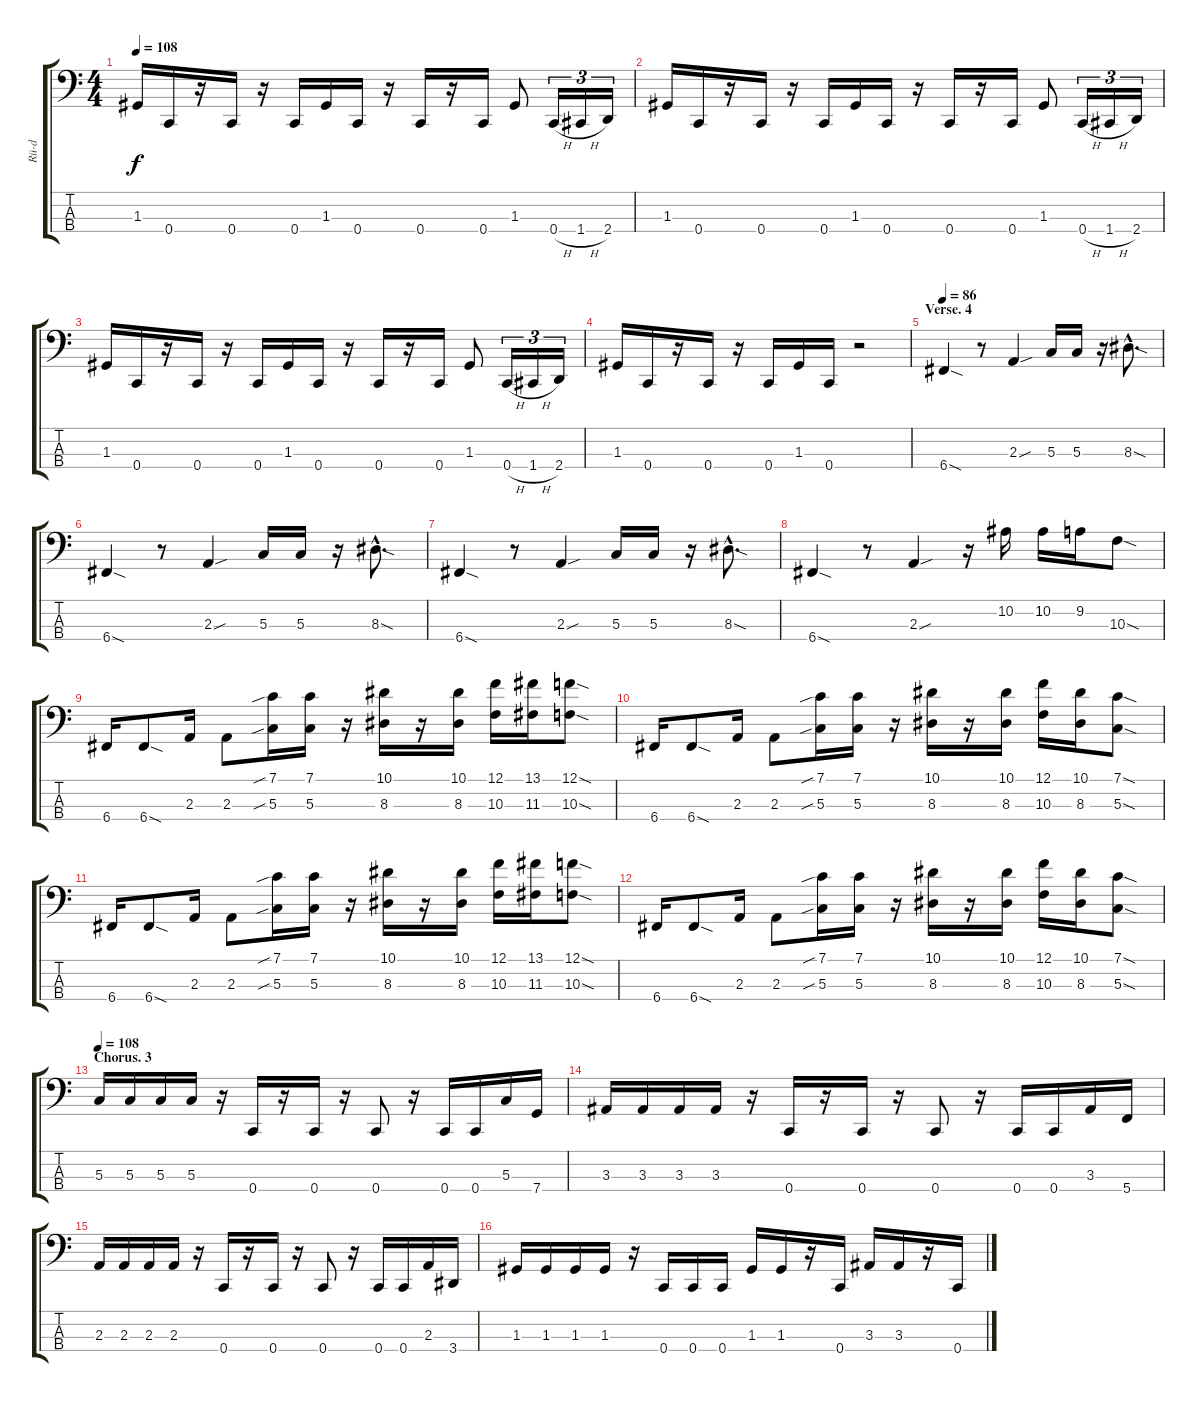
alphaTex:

\track ("Rü-d" "Rü-d") {instrument electricbassfinger}
\staff {score tabs}
\tuning (F2 C2 G1 C1) {hide}
\ts (4 4)
\tempo 108
\clef f4
\ks c
1.3.16{dy f} 0.4.16 r.16 0.4.16 r.16 0.4.16 1.3.16 0.4.16 r.16 0.4.16 r.16 0.4.16 1.3.8 0.4{h}.16{tu (3 2)} 1.4{h}.16{tu (3 2)} 2.4.16{tu (3 2)} |
1.3.16 0.4.16 r.16 0.4.16 r.16 0.4.16 1.3.16 0.4.16 r.16 0.4.16 r.16 0.4.16 1.3.8 0.4{h}.16{tu (3 2)} 1.4{h}.16{tu (3 2)} 2.4.16{tu (3 2)} |
1.3.16 0.4.16 r.16 0.4.16 r.16 0.4.16 1.3.16 0.4.16 r.16 0.4.16 r.16 0.4.16 1.3.8 0.4{h}.16{tu (3 2)} 1.4{h}.16{tu (3 2)} 2.4.16{tu (3 2)} |
1.3.16 0.4.16 r.16 0.4.16 r.16 0.4.16 1.3.16 0.4.16 r.2 |
\section ("" "Verse. 4")
\tempo 86
6.4{sod}.4 r.8 2.3{sou}.4 5.3.16 5.3.16 r.16 8.3{sod hac}.8{d} |
6.4{sod}.4 r.8 2.3{sou}.4 5.3.16 5.3.16 r.16 8.3{sod hac}.8{d} |
6.4{sod}.4 r.8 2.3{sou}.4 5.3.16 5.3.16 r.16 8.3{sod hac}.8{d} |
6.4{sod}.4 r.8 2.3{sou}.4 r.16 10.2.16 10.2.16 9.2.16 10.3{sod}.8 |
6.4.16 6.4{sod}.8 2.3.16 2.3.8 (7.1{sib} 5.3{sib}).16 (7.1 5.3).16 r.16 (10.1 8.3).16 r.16 (10.1 8.3).16 (12.1 10.3).16 (13.1 11.3).16 (12.1{sod} 10.3{sod}).8 |
6.4.16 6.4{sod}.8 2.3.16 2.3.8 (7.1{sib} 5.3{sib}).16 (7.1 5.3).16 r.16 (10.1 8.3).16 r.16 (10.1 8.3).16 (12.1 10.3).16 (10.1 8.3).16 (7.1{sod} 5.3{sod}).8 |
6.4.16 6.4{sod}.8 2.3.16 2.3.8 (7.1{sib} 5.3{sib}).16 (7.1 5.3).16 r.16 (10.1 8.3).16 r.16 (10.1 8.3).16 (12.1 10.3).16 (13.1 11.3).16 (12.1{sod} 10.3{sod}).8 |
6.4.16 6.4{sod}.8 2.3.16 2.3.8 (7.1{sib} 5.3{sib}).16 (7.1 5.3).16 r.16 (10.1 8.3).16 r.16 (10.1 8.3).16 (12.1 10.3).16 (10.1 8.3).16 (7.1{sod} 5.3{sod}).8 |
\section ("" "Chorus. 3")
\tempo 106
\tempo 108
5.3.16 5.3.16 5.3.16 5.3.16 r.16 0.4.16 r.16 0.4.16 r.16 0.4.8 r.16 0.4.16 0.4.16 5.3.16 7.4.16 |
3.3.16 3.3.16 3.3.16 3.3.16 r.16 0.4.16 r.16 0.4.16 r.16 0.4.8 r.16 0.4.16 0.4.16 3.3.16 5.4.16 |
2.3.16 2.3.16 2.3.16 2.3.16 r.16 0.4.16 r.16 0.4.16 r.16 0.4.8 r.16 0.4.16 0.4.16 2.3.16 3.4.16 |
1.3.16 1.3.16 1.3.16 1.3.16 r.16 0.4.16 0.4.16 0.4.16 1.3.16 1.3.16 r.16 0.4.16 3.3.16 3.3.16 r.16 0.4.16
